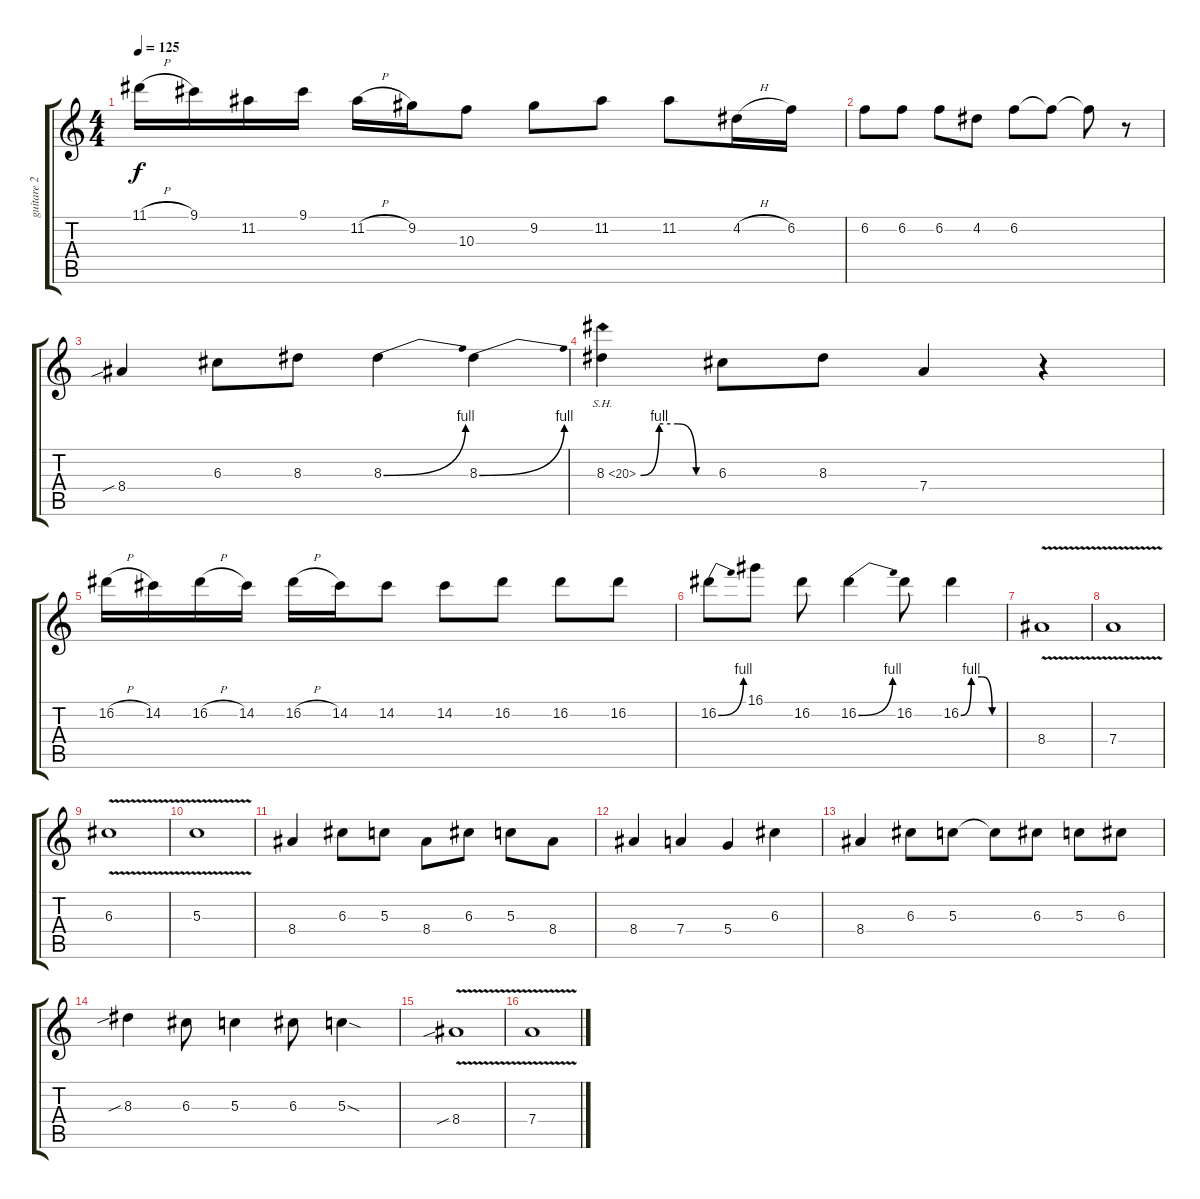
\track ("guitare 2" "guitare 2") {instrument distortionguitar}
\staff {score tabs}
\tuning (E4 B3 G3 D3 A2 E2) {hide}
\ts (4 4)
\tempo 125
\clef g2
\ks c
11.1{h}.16{dy f} 9.1.16 11.2.16 9.1.16 11.2{h}.16 9.2.16 10.3.8 9.2.8 11.2.8 11.2.8 4.2{h}.16 6.2.16 |
6.2.8 6.2.8 6.2.8 4.2.8 6.2.8 6.2{t}.8 6.2{t}.8 r.8 |
8.4{sib}.4 6.3.8 8.3.8 8.3{be (bend 0 0 60 4)}.4 8.3{be (bend 0 0 60 4)}.4 |
8.3{be (custom 0 0 15 4 30 4 45 0 60 0) sh 12}.4 6.3.8 8.3.8 7.4.4 r.4 |
16.2{h}.16 14.2.16 16.2{h}.16 14.2.16 16.2{h}.16 14.2.16 14.2.8 14.2.8 16.2.8 16.2.8 16.2.8 |
16.2{be (bend 0 0 60 4)}.8 16.1.8 16.2.8 16.2{be (bend 0 0 60 4)}.4 16.2.8 16.2{be (custom 0 0 15 4 30 4 45 0 60 0)}.4 |
8.4{v}.1 |
7.4{v}.1 |
6.3{v}.1 |
5.3{v}.1 |
8.4.4 6.3.8 5.3.8 8.4.8 6.3.8 5.3.8 8.4.8 |
8.4.4 7.4.4 5.4.4 6.3.4 |
8.4.4 6.3.8 5.3.8 5.3{t}.8 6.3.8 5.3.8 6.3.8 |
8.3{sib}.4 6.3.8 5.3.4 6.3.8 5.3{sod}.4 |
8.4{v sib}.1 |
7.4{v}.1
